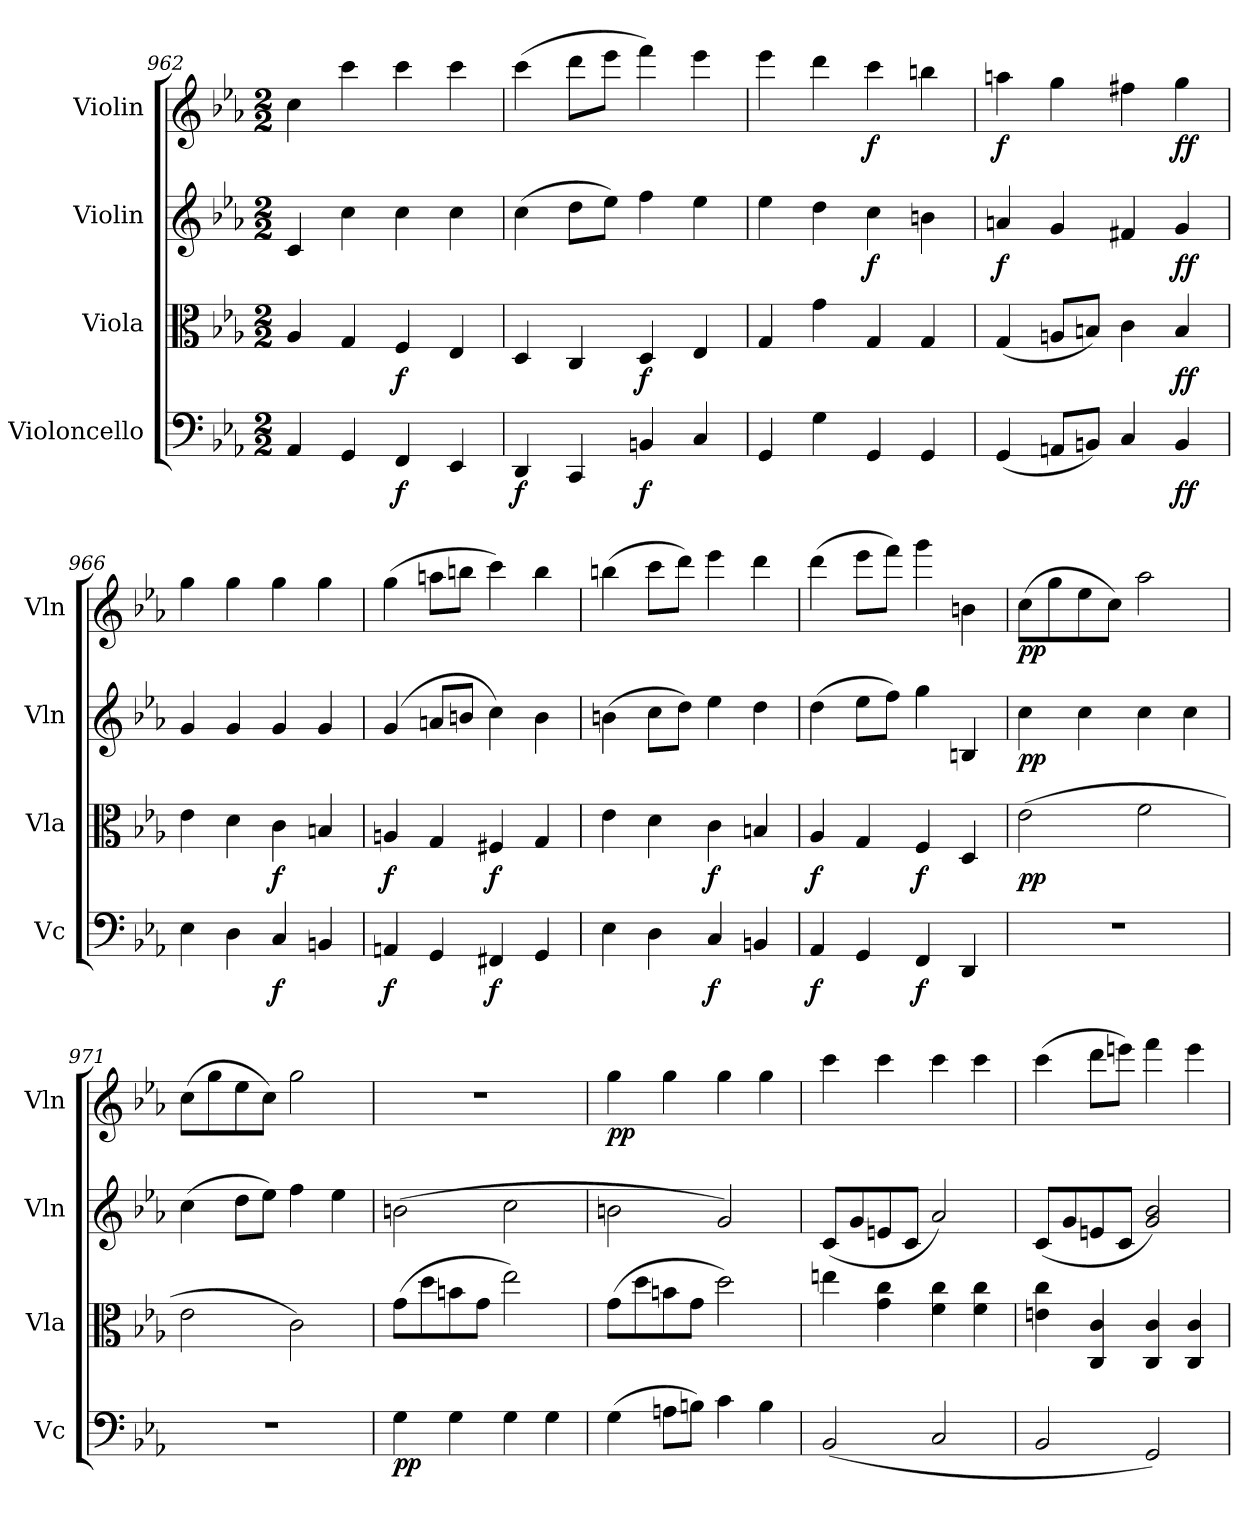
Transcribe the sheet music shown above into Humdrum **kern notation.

**kern	**dynam	**kern	**dynam	**kern	**dynam	**kern	**dynam
*part4	*part4	*part3	*part3	*part2	*part2	*part1	*part1
*staff4	*staff4	*staff3	*staff3	*staff2	*staff2	*staff1	*staff1
*I"Violoncello	*	*I"Viola	*	*I"Violin	*	*I"Violin	*
*I'Vc	*	*I'Vla	*	*I'Vln	*	*I'Vln	*
*clefF4	*	*clefC3	*	*clefG2	*	*clefG2	*
*k[b-e-a-]	*	*k[b-e-a-]	*	*k[b-e-a-]	*	*k[b-e-a-]	*
*E-:	*	*E-:	*	*E-:	*	*E-:	*
*M2/2	*	*M2/2	*	*M2/2	*	*M2/2	*
=962	=962	=962	=962	=962	=962	=962	=962
4AA-	.	4A-	.	4c	.	4cc	.
4GG	.	4G	.	4cc	.	4ccc	.
4FF	f	4F	f	4cc	.	4ccc	.
4EE-	.	4E-	.	4cc	.	4ccc	.
=963	=963	=963	=963	=963	=963	=963	=963
4DD	f	4D	.	(4cc	.	(4ccc	.
4CC	.	4C	.	8dd\L	.	8ddd\L	.
.	.	.	.	8ee-\J)	.	8eee-\J	.
4BBn	f	4D	f	4ff	.	4fff)	.
4C	.	4E-	.	4ee-	.	4eee-	.
=964	=964	=964	=964	=964	=964	=964	=964
4GG	.	4G	.	4ee-	.	4eee-	.
4G	.	4g	.	4dd	.	4ddd	.
4GG	.	4G	.	4cc	f	4ccc	f
4GG	.	4G	.	4bn	.	4bbn	.
=965	=965	=965	=965	=965	=965	=965	=965
(4GG	.	(4G	.	4an	f	4aan	f
8AAn/L	.	8An/L	.	4g	.	4gg	.
8BBn/J)	.	8Bn/J)	.	.	.	.	.
4C	.	4c	.	4f#X	.	4ff#X	.
4BB	ff	4B	ff	4g	ff	4gg	ff
=966	=966	=966	=966	=966	=966	=966	=966
4E-	.	4e-	.	4g	.	4gg	.
4D	.	4d	.	4g	.	4gg	.
4C	f	4c	f	4g	.	4gg	.
4BBn	.	4Bn	.	4g	.	4gg	.
=967	=967	=967	=967	=967	=967	=967	=967
4AAn	f	4An	f	(4g	.	(4gg	.
4GG	.	4G	.	8an/L	.	8aan\L	.
.	.	.	.	8bn/J	.	8bbn\J	.
4FF#X	f	4F#X	f	4cc)	.	4ccc)	.
4GG	.	4G	.	4b	.	4bb	.
=968	=968	=968	=968	=968	=968	=968	=968
4E-	.	4e-	.	(4bn	.	(4bbn	.
4D	.	4d	.	8cc\L	.	8ccc\L	.
.	.	.	.	8dd\J)	.	8ddd\J)	.
4C	f	4c	f	4ee-	.	4eee-	.
4BBn	.	4Bn	.	4dd	.	4ddd	.
=969	=969	=969	=969	=969	=969	=969	=969
4AA-	f	4A-	f	(4dd	.	(4ddd	.
4GG	.	4G	.	8ee-\L	.	8eee-\L	.
.	.	.	.	8ff\J)	.	8fff\J)	.
4FF	f	4F	f	4gg	.	4ggg	.
4DD	.	4D	.	4Bn	.	4bn	.
=970	=970	=970	=970	=970	=970	=970	=970
1r	.	(2e-	pp	4cc	pp	(8cc\L	pp
.	.	.	.	.	.	8gg\	.
.	.	.	.	4cc	.	8ee-\	.
.	.	.	.	.	.	8cc\J)	.
.	.	2f	.	4cc	.	2aa-	.
.	.	.	.	4cc	.	.	.
=971	=971	=971	=971	=971	=971	=971	=971
1r	.	2e-	.	(4cc	.	(8cc\L	.
.	.	.	.	.	.	8gg\	.
.	.	.	.	8dd\L	.	8ee-\	.
.	.	.	.	8ee-\J)	.	8cc\J)	.
.	.	2c)	.	4ff	.	2gg	.
.	.	.	.	4ee-	.	.	.
=972	=972	=972	=972	=972	=972	=972	=972
4G	pp	(8g\L	.	(2bn	.	1r	.
.	.	8dd\	.	.	.	.	.
4G	.	8bn\	.	.	.	.	.
.	.	8g\J	.	.	.	.	.
4G	.	2ee-)	.	2cc	.	.	.
4G	.	.	.	.	.	.	.
=973	=973	=973	=973	=973	=973	=973	=973
(4G	.	(8g\L	.	2bn	.	4gg	pp
.	.	8dd\	.	.	.	.	.
8An\L	.	8bn\	.	.	.	4gg	.
8Bn\J)	.	8g\J	.	.	.	.	.
4c	.	2dd)	.	2g)	.	4gg	.
4B	.	.	.	.	.	4gg	.
=974	=974	=974	=974	=974	=974	=974	=974
(2BB-	.	4een	.	(8c/L	.	4ccc	.
.	.	.	.	8g/	.	.	.
.	.	4g 4cc	.	8en/	.	4ccc	.
.	.	.	.	8c/J	.	.	.
2C	.	4f 4cc	.	2a-)	.	4ccc	.
.	.	4f 4cc	.	.	.	4ccc	.
=975	=975	=975	=975	=975	=975	=975	=975
2BB-	.	4en 4cc	.	(8c/L	.	(4ccc	.
.	.	.	.	8g/	.	.	.
.	.	4C 4c	.	8en/	.	8ddd\L	.
.	.	.	.	8c/J	.	8eeen\J)	.
2GG)	.	4C 4c	.	2g 2b-)	.	4fff	.
.	.	4C 4c	.	.	.	4eee	.
=	=	=	=	=	=	=	=
*-	*-	*-	*-	*-	*-	*-	*-
